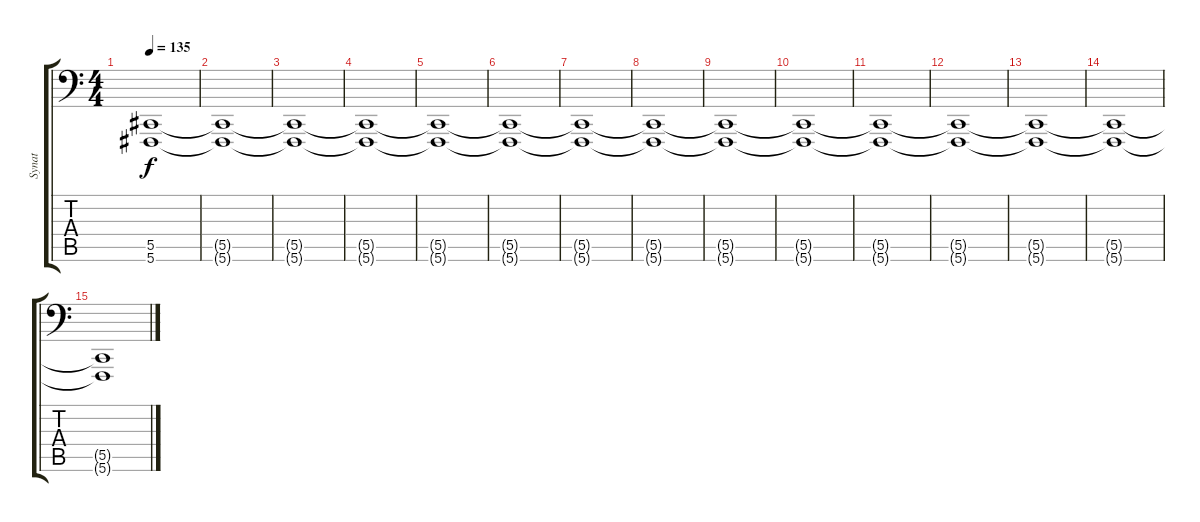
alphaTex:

\track ("Synat" "Synat") {instrument stringensemble1}
\staff {score tabs}
\tuning (Eb3 Bb2 Gb2 Db2 Ab1 Db1) {hide}
\ts (4 4)
\tempo 135
\clef f4
\ks c
(5.5{t} 5.6{t}).1{dy f} |
(5.5{t} 5.6{t}).1 |
(5.5{t} 5.6{t}).1 |
(5.5{t} 5.6{t}).1{volume 3} |
(5.5{t} 5.6{t}).1 |
(5.5{t} 5.6{t}).1 |
(5.5{t} 5.6{t}).1 |
(5.5{t} 5.6{t}).1{volume 2} |
(5.5{t} 5.6{t}).1 |
(5.5{t} 5.6{t}).1 |
(5.5{t} 5.6{t}).1 |
(5.5{t} 5.6{t}).1{volume 0} |
(5.5{t} 5.6{t}).1 |
(5.5{t} 5.6{t}).1 |
(5.5{t} 5.6{t}).1
